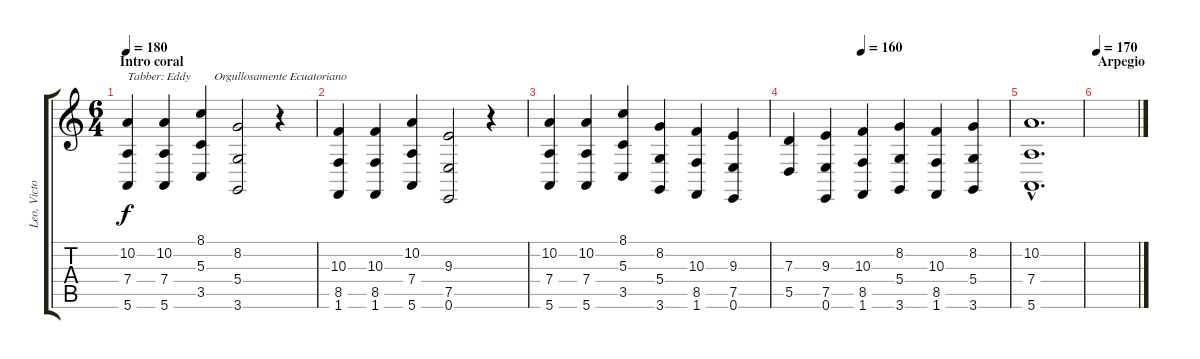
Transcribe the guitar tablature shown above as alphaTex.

\track ("Leo, Victor, Jose y Aurora" "Leo, Victo") {instrument lead1square}
\staff {score tabs}
\tuning (E4 B3 G3 D3 A2 E2) {hide}
\ts (6 4)
\section ("" "Intro coral")
\tempo 180
\tempo 188
\tempo 180
\clef g2
\ks c
(10.2 7.4 5.6).4{txt "Tabber: Eddy        Orgullosamente Ecuatoriano" dy f volume 16 instrument choiraahs} (10.2 7.4 5.6).4 (8.1 5.3 3.5).4 (8.2 5.4 3.6).2 r.4 |
(10.3 8.5 1.6).4 (10.3 8.5 1.6).4 (10.2 7.4 5.6).4 (9.3 7.5 0.6).2 r.4 |
(10.2 7.4 5.6).4 (10.2 7.4 5.6).4 (8.1 5.3 3.5).4 (8.2 5.4 3.6).4 (10.3 8.5 1.6).4 (9.3 7.5 0.6).4 |
\tempo (160 0.3333333333333333)
(7.3 5.5).4 (9.3 7.5 0.6).4 (10.3 8.5 1.6).4 (8.2 5.4 3.6).4 (10.3 8.5 1.6).4 (8.2 5.4 3.6).4 |
(10.2{hac} 7.4{hac} 5.6{hac}).1{d} |
\section ("" "Arpegio")
\tempo 170
